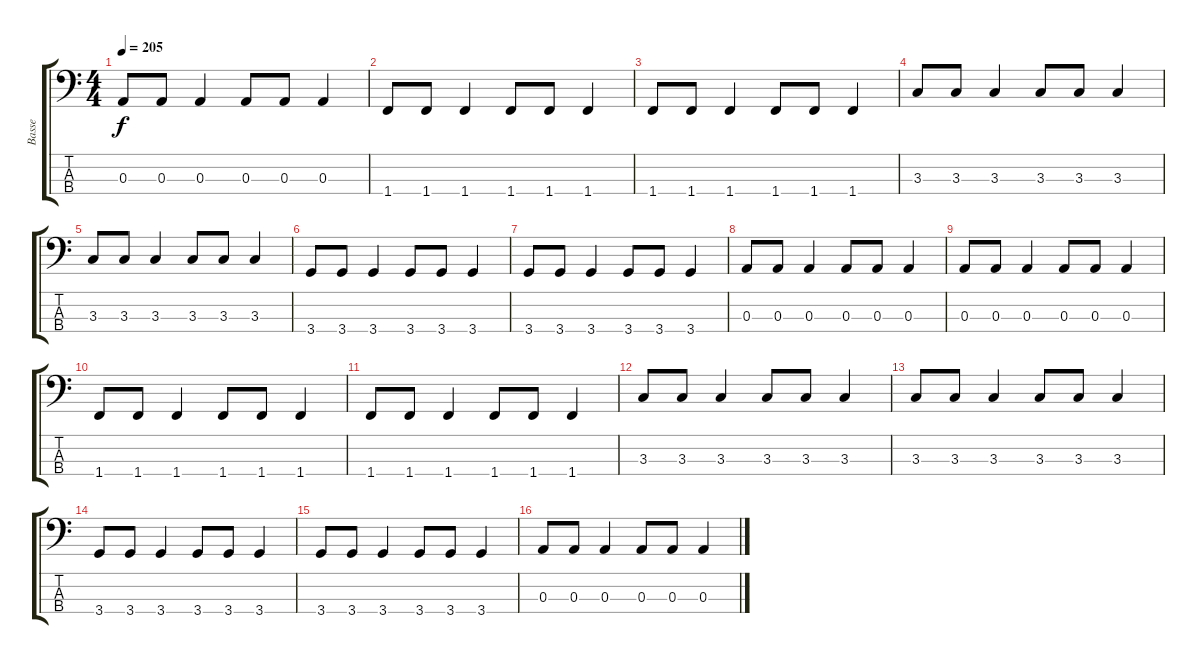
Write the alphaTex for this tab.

\track ("Basse" "Basse") {instrument electricbasspick}
\staff {score tabs}
\tuning (G2 D2 A1 E1) {hide}
\ts (4 4)
\tempo 205
\clef f4
\ks c
0.3.8{dy f} 0.3.8 0.3.4 0.3.8 0.3.8 0.3.4 |
1.4.8 1.4.8 1.4.4 1.4.8 1.4.8 1.4.4 |
1.4.8 1.4.8 1.4.4 1.4.8 1.4.8 1.4.4 |
3.3.8 3.3.8 3.3.4 3.3.8 3.3.8 3.3.4 |
3.3.8 3.3.8 3.3.4 3.3.8 3.3.8 3.3.4 |
3.4.8 3.4.8 3.4.4 3.4.8 3.4.8 3.4.4 |
3.4.8 3.4.8 3.4.4 3.4.8 3.4.8 3.4.4 |
0.3.8 0.3.8 0.3.4 0.3.8 0.3.8 0.3.4 |
0.3.8 0.3.8 0.3.4 0.3.8 0.3.8 0.3.4 |
1.4.8 1.4.8 1.4.4 1.4.8 1.4.8 1.4.4 |
1.4.8 1.4.8 1.4.4 1.4.8 1.4.8 1.4.4 |
3.3.8 3.3.8 3.3.4 3.3.8 3.3.8 3.3.4 |
3.3.8 3.3.8 3.3.4 3.3.8 3.3.8 3.3.4 |
3.4.8 3.4.8 3.4.4 3.4.8 3.4.8 3.4.4 |
3.4.8 3.4.8 3.4.4 3.4.8 3.4.8 3.4.4 |
0.3.8 0.3.8 0.3.4 0.3.8 0.3.8 0.3.4
